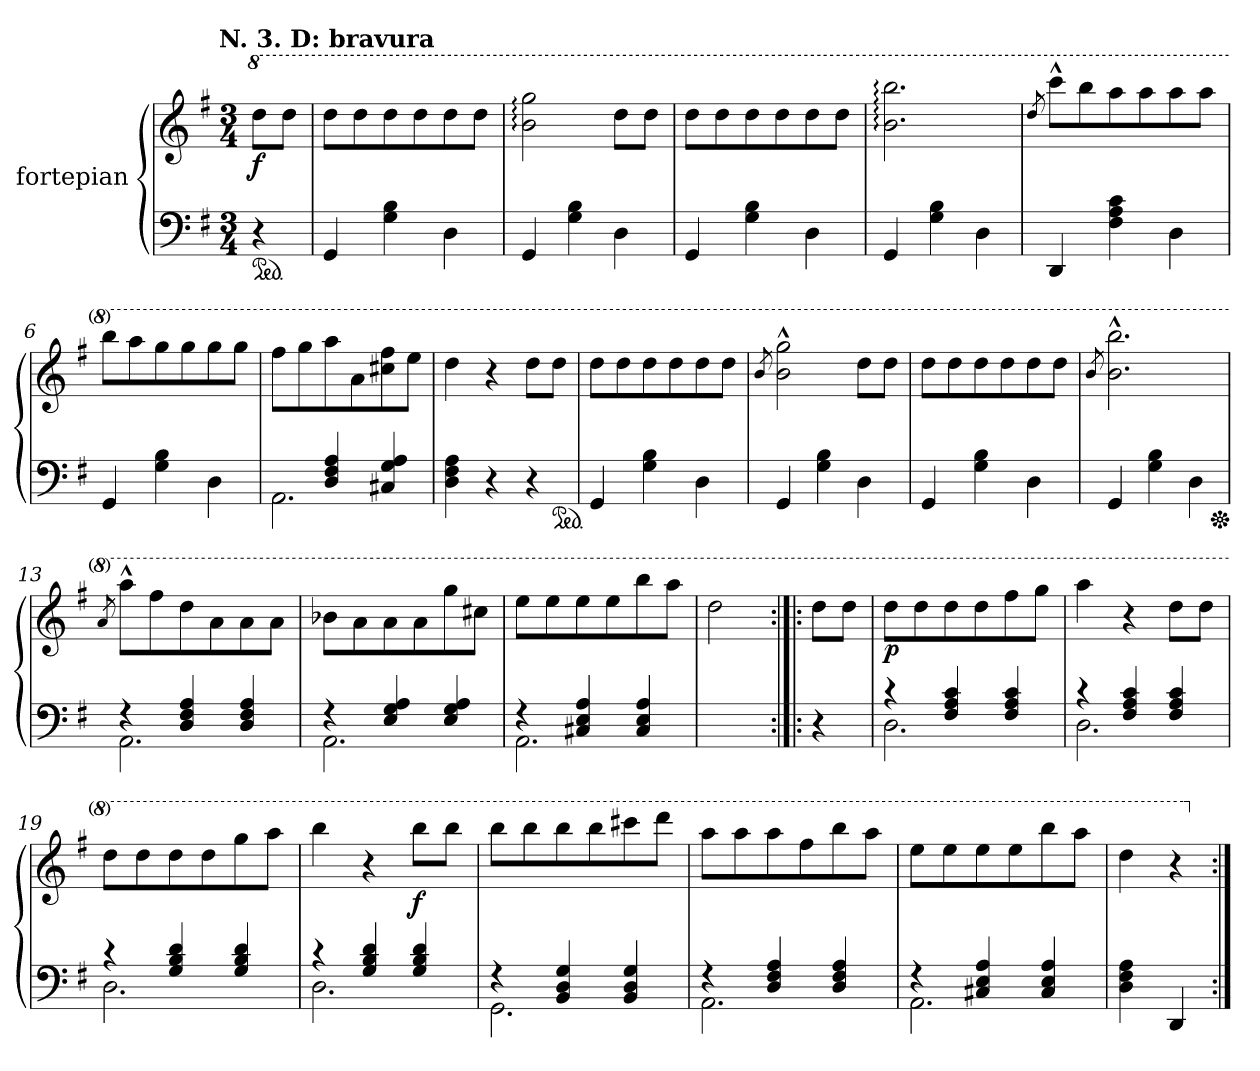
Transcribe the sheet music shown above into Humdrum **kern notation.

**kern	**kern	**dynam
*part2	*part1	*part1
*staff2	*staff1	*staff1
*I"fortepian	*I"fortepian	*
*clefF4	*clefG2	*
*k[f#]	*k[f#]	*
*G:	*G:	*
!!LO:TX:omd:t=N. 3. D&colon; bravura
*M3/4	*M3/4	*
*	*8va	*
*ped	*	*
=	=	=
4r	8ddd\L	f
.	8ddd\J	.
=1	=1	=1
4GG/	8ddd\L	.
.	8ddd\	.
4G\ 4B\	8ddd\	.
.	8ddd\	.
4D\	8ddd\	.
.	8ddd\J	.
=2	=2	=2
4GG/	2bb:\ 2ggg:\	.
4G\ 4B\	.	.
4D\	8ddd\L	.
.	8ddd\J	.
=3	=3	=3
4GG/	8ddd\L	.
.	8ddd\	.
4G\ 4B\	8ddd\	.
.	8ddd\	.
4D\	8ddd\	.
.	8ddd\J	.
=4	=4	=4
4GG/	2.bb:\ 2.bbb:\	.
4G\ 4B\	.	.
4D\	.	.
=5	=5	=5
.	8qddd/	.
4DD/	8cccc^^\L	.
.	8bbb\	.
4F#\ 4A\ 4c\	8aaa\	.
.	8aaa\	.
4D\	8aaa\	.
.	8aaa\J	.
=6	=6	=6
4GG/	8bbb\L	.
.	8aaa\	.
4G\ 4B\	8ggg\	.
.	8ggg\	.
4D\	8ggg\	.
.	8ggg\J	.
=7	=7	=7
*^	*	*
4ryy	2.AA\	8fff#\L	.
.	.	8ggg\	.
4D/ 4F#/ 4A/	.	8aaa\	.
.	.	8aa\	.
4C#X/ 4G/ 4A/	.	8ccc#X\ 8fff#\	.
.	.	8eee\J	.
=8	=8	=8	=8
4D\ 4F#\ 4A\	2ryy	4ddd\	.
4r	.	4r	.
4r	8ryy	8ddd\L	.
*ped	*	*	*
.	8ryy	8ddd\J	.
*v	*v	*	*
=9	=9	=9
4GG/	8ddd\L	.
.	8ddd\	.
4G\ 4B\	8ddd\	.
.	8ddd\	.
4D\	8ddd\	.
.	8ddd\J	.
=10	=10	=10
.	8qbb/	.
4GG/	2bb^^\ 2ggg^^\	.
4G\ 4B\	.	.
4D\	8ddd\L	.
.	8ddd\J	.
=11	=11	=11
4GG/	8ddd\L	.
.	8ddd\	.
4G\ 4B\	8ddd\	.
.	8ddd\	.
4D\	8ddd\	.
.	8ddd\J	.
=12	=12	=12
.	8qbb/	.
4GG/	2.bb^^\ 2.bbb^^\	.
4G\ 4B\	.	.
4D\	.	.
*Xped	*	*
=13	=13	=13
.	8qaa/	.
*^	*	*
4r	2.AA\	8aaa^^\L	.
.	.	8fff#\	.
4D/ 4F#/ 4A/	.	8ddd\	.
.	.	8aa\	.
4D/ 4F#/ 4A/	.	8aa\	.
.	.	8aa\J	.
=14	=14	=14	=14
4r	2.AA\	8bb-X\L	.
.	.	8aa\	.
4E/ 4G/ 4A/	.	8aa\	.
.	.	8aa\	.
4E/ 4G/ 4A/	.	8ggg\	.
.	.	8ccc#X\J	.
=15	=15	=15	=15
4r	2.AA\	8eee\L	.
.	.	8eee\	.
4C#X/ 4E/ 4A/	.	8eee\	.
.	.	8eee\	.
4C#/ 4E/ 4A/	.	8bbb\	.
.	.	8aaa\J	.
*v	*v	*	*
=16	=16	=16
2ryy	2ddd\	.
=:|!|:	=:|!|:	=:|!|:
4r	8ddd\L	.
.	8ddd\J	.
=17	=17	=17
*^	*	*
4r	2.D\	8ddd\L	p
.	.	8ddd\	.
4F#/ 4A/ 4c/	.	8ddd\	.
.	.	8ddd\	.
4F#/ 4A/ 4c/	.	8fff#\	.
.	.	8ggg\J	.
=18	=18	=18	=18
4r	2.D\	4aaa\	.
4F#/ 4A/ 4c/	.	4r	.
4F#/ 4A/ 4c/	.	8ddd\L	.
.	.	8ddd\J	.
=19	=19	=19	=19
4r	2.D\	8ddd\L	.
.	.	8ddd\	.
4G/ 4B/ 4d/	.	8ddd\	.
.	.	8ddd\	.
4G/ 4B/ 4d/	.	8ggg\	.
.	.	8aaa\J	.
=20	=20	=20	=20
4r	2.D\	4bbb\	.
4G/ 4B/ 4d/	.	4r	.
4G/ 4B/ 4d/	.	8bbb\L	f
.	.	8bbb\J	.
=21	=21	=21	=21
4r	2.GG\	8bbb\L	.
.	.	8bbb\	.
4BB/ 4D/ 4G/	.	8bbb\	.
.	.	8bbb\	.
4BB/ 4D/ 4G/	.	8cccc#X\	.
.	.	8dddd\J	.
=22	=22	=22	=22
4r	2.AA\	8aaa\L	.
.	.	8aaa\	.
4D/ 4F#/ 4A/	.	8aaa\	.
.	.	8fff#\	.
4D/ 4F#/ 4A/	.	8bbb\	.
.	.	8aaa\J	.
=23	=23	=23	=23
4r	2.AA\	8eee\L	.
.	.	8eee\	.
4C#X/ 4E/ 4A/	.	8eee\	.
.	.	8eee\	.
4C#/ 4E/ 4A/	.	8bbb\	.
.	.	8aaa\J	.
*v	*v	*	*
=24	=24	=24
4D\ 4F#\ 4A\	4ddd\	.
4DD/	4r	.
*	*X8va	*
=:|!	=:|!	=:|!
*-	*-	*-
